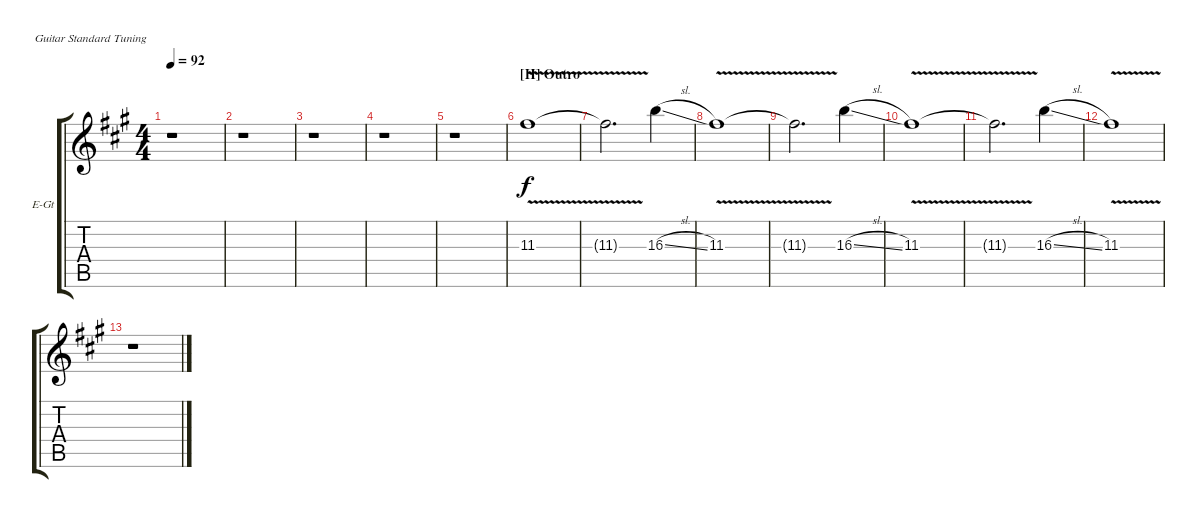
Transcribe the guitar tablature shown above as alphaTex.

\defaultSystemsLayout 4
\bracketExtendMode groupsimilarinstruments
\firstSystemTrackNameOrientation horizontal
\otherSystemsTrackNameOrientation horizontal
\track ("Jamie Cook (Guitar OverDub)" "E-Gt") {instrument overdrivenguitar}
\staff {score tabs}
\tuning (E4 B3 G3 D3 A2 E2)
\ts (4 4)
\tempo 92
\clef g2
\ks a
r.1{dy f} |
r.1 |
r.1 |
r.1 |
r.1 |
\section ("H" "Outro")
11.3{v}.1 |
11.3{v t}.2{d} 16.3{sl}.4 |
11.3{v}.1 |
11.3{v t}.2{d} 16.3{sl}.4 |
11.3{v}.1 |
11.3{v t}.2{d} 16.3{sl}.4 |
11.3{v}.1 |
r.1
